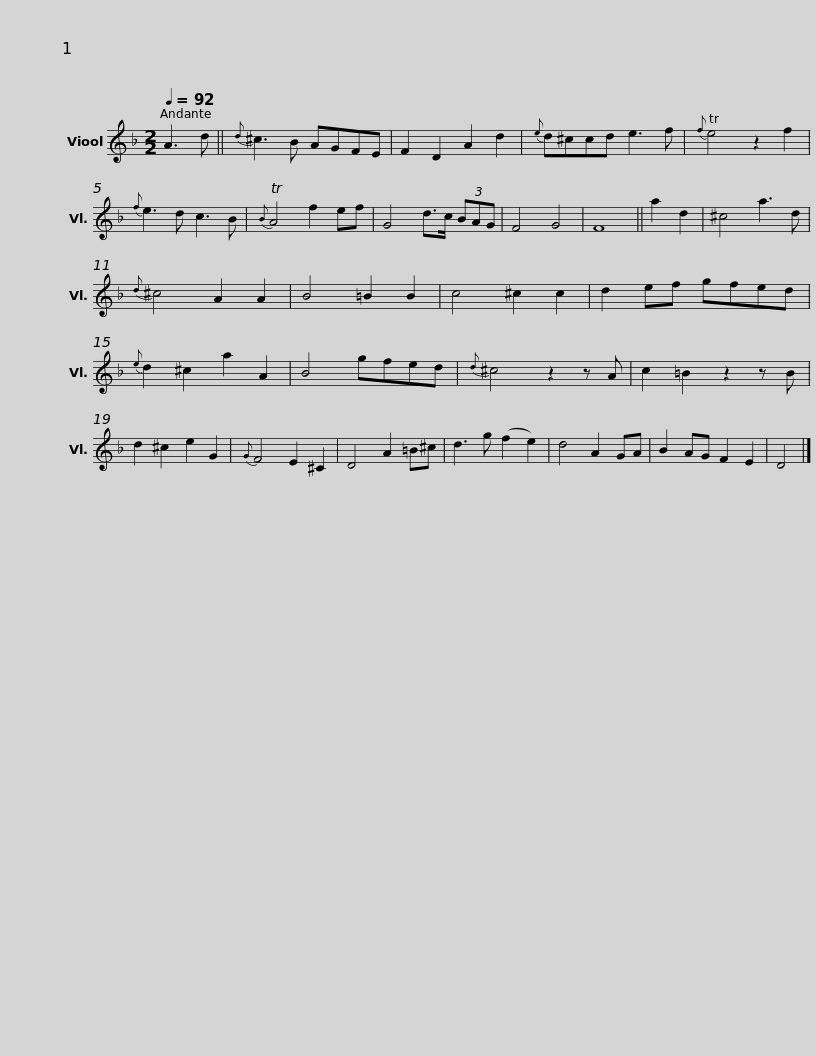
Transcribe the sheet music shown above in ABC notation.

X:1
L:1/8
Q:1/4=92
M:2/2
I:linebreak $
K:F
U:s=!stemless!
V:1 treble
V:1
 A3 d ||{d} ^c3 B AGFE | F2 D2 A2 d2 |{e} d^ccd e3 f |{f} Te4 z2 f2 |$ %5
{f} e3 d c3 B |{B} TA4 f2 ef | G4 d>c (3BAG | F4 G4 | sF8 ||$ %10
 a2 d2 | ^c4 a3 d |{d} ^c4 A2 A2 | B4 =B2 B2 | c4 ^c2 c2 |$ %15
 d2 ef gfed |{e} d2 ^c2 a2 A2 | B4 gfed |{d} ^c4 z2 z A |$ c2 =B2 z2 z B | %20
 d2 ^c2 e2 G2 |{G} F4 E2 ^C2 | D4 A2 =B^c |$ d3 g (f2 e2) | d4 A2 GA | %25
 B2 AG F2 E2 | D4 |] %27
